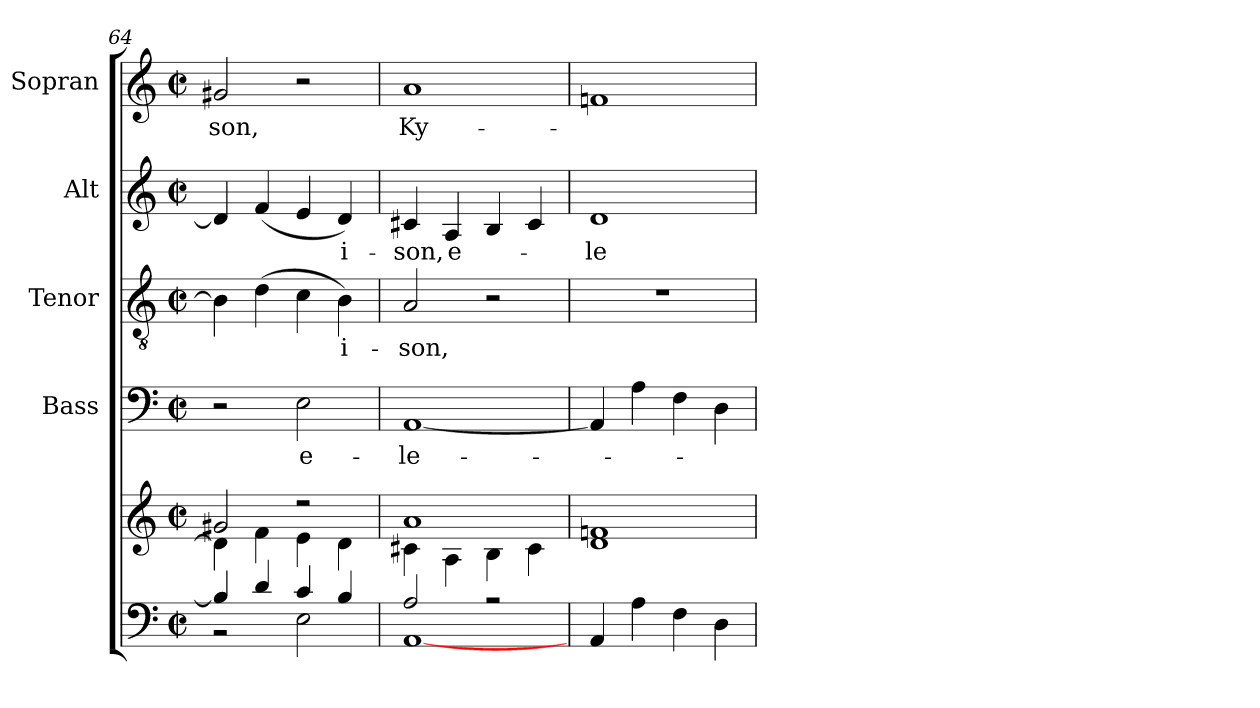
**kern	**kern	**kern	**text	**kern	**text	**kern	**text	**kern	**text
*part5	*part5	*part4	*part4	*part3	*part3	*part2	*part2	*part1	*part1
*staff6	*staff5	*staff4	*staff4	*staff3	*staff3	*staff2	*staff2	*staff1	*staff1
*	*	*I"Bass	*	*I"Tenor	*	*I"Alt	*	*I"Sopran	*
*	*	*I'B.	*	*I'T.	*	*I'A.	*	*I'S.	*
*clefF4	*clefG2	*clefF4	*	*clefGv2	*	*clefG2	*	*clefG2	*
*k[]	*k[]	*k[]	*	*k[]	*	*k[]	*	*k[]	*
*C:	*C:	*C:	*	*C:	*	*C:	*	*C:	*
*M2/2	*M2/2	*M2/2	*	*M2/2	*	*M2/2	*	*M2/2	*
*met(c|)	*met(c|)	*met(c|)	*	*met(c|)	*	*met(c|)	*	*met(c|)	*
=64	=64	=64	=64	=64	=64	=64	=64	=64	=64
*^	*^	*	*	*	*	*	*	*	*
!	!	!	!	!	!	!	!	!	!	!	!LO:LY:b
4B/]	2r	2g#X/	4d\]	2r	.	4B\]	.	4d/]	.	2g#X/	-son,
4d/	.	.	4f\	.	.	(>4d\	.	(<4f/	.	.	.
!	!	!	!	!	!LO:LY:b	!	!	!	!	!	!
4c/	2E\	2r	4e\	2E\	e-	4c\	.	4e/	.	2r	.
!	!	!	!	!	!	!	!LO:LY:b	!	!LO:LY:b	!	!
4B/	.	.	4d\	.	.	4B\)	-i-	4d/)	-i-	.	.
!!LO:PB:g=z
=65	=65	=65	=65	=65	=65	=65	=65	=65	=65	=65	=65
!	!	!	!	!	!LO:LY:b	!	!LO:LY:b	!	!LO:LY:b	!	!LO:LY:b
2A/	[<1AA	1a	4c#X\	[1AA	-le-	2A/	-son,	4c#X/	-son,	1a	Ky-
!	!	!	!	!	!	!	!	!	!LO:LY:b	!	!
.	.	.	4A\	.	.	.	.	4A/	e-	.	.
2rA	.	.	4B\	.	.	2r	.	4B/	.	.	.
.	.	.	4c#\	.	.	.	.	4c#/	.	.	.
*v	*v	*	*	*	*	*	*	*	*	*	*
=66	=66	=66	=66	=66	=66	=66	=66	=66	=66	=66
!	!	!	!	!	!	!	!	!LO:LY:b	!	!
*	*v	*v	*	*	*	*	*	*	*	*
4AA/	1d 1fn	4AA/]	.	1r	.	1d	-le-	1fn	.
4A\	.	4A\	.	.	.	.	.	.	.
4F\	.	4F\	.	.	.	.	.	.	.
4D\	.	4D\	.	.	.	.	.	.	.
=	=	=	=	=	=	=	=	=	=
*-	*-	*-	*-	*-	*-	*-	*-	*-	*-
